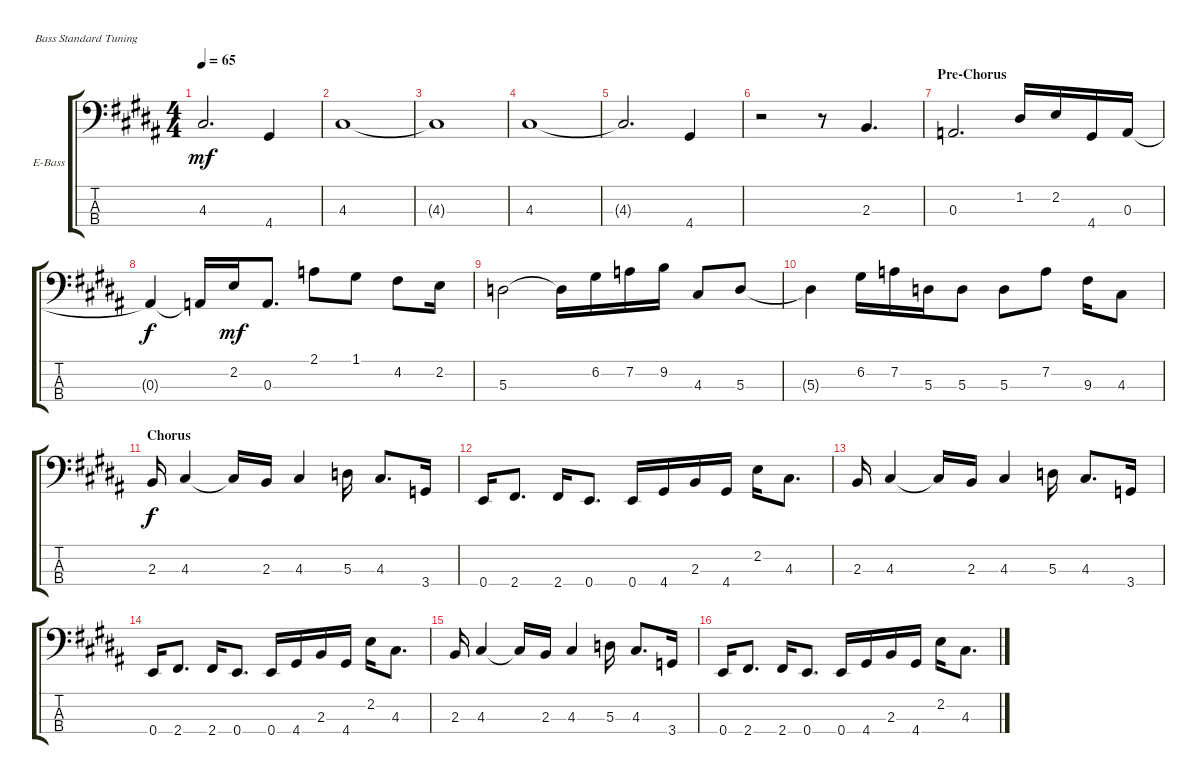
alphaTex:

\bracketExtendMode groupsimilarinstruments
\firstSystemTrackNameOrientation horizontal
\otherSystemsTrackNameOrientation horizontal
\track ("Electric Bass" "E-Bass") {multiBarRest instrument electricbassfinger}
\staff {score tabs}
\tuning (G2 D2 A1 E1)
\ts (4 4)
\tempo 65
\clef f4
\ks g#minor
4.3{t}.2{d dy mf} 4.4.4 |
4.3.1 |
4.3{t}.1 |
4.3.1 |
4.3{t}.2{d} 4.4.4 |
r.2 r.8 2.3.4{d} |
\section ("" "Pre-Chorus")
0.3.2{d} 1.2.16 2.2.16 4.4.16 0.3.16 |
0.3{t}.4{dy f} 0.3{t}.16 2.2.16{dy mf} 0.3.8{d} 2.1.8 1.1.8 4.2.8 2.2.16 |
5.3.2 5.3{t}.16 6.2.16 7.2.16 9.2.16 4.3.8 5.3.8 |
5.3{t}.4 6.2.16 7.2.16 5.3.16 5.3.8 5.3.8 7.2.8 9.3.16 4.3.8 |
\section ("" "Chorus")
2.3.16{dy f} 4.3.4 4.3{t}.16 2.3.16 4.3.4 5.3.16 4.3.8{d} 3.4.16 |
0.4.16 2.4.8{d} 2.4.16 0.4.8{d} 0.4.16 4.4.16 2.3.16 4.4.16 2.2.16 4.3.8{d} |
2.3.16 4.3.4 4.3{t}.16 2.3.16 4.3.4 5.3.16 4.3.8{d} 3.4.16 |
0.4.16 2.4.8{d} 2.4.16 0.4.8{d} 0.4.16 4.4.16 2.3.16 4.4.16 2.2.16 4.3.8{d} |
2.3.16 4.3.4 4.3{t}.16 2.3.16 4.3.4 5.3.16 4.3.8{d} 3.4.16 |
0.4.16 2.4.8{d} 2.4.16 0.4.8{d} 0.4.16 4.4.16 2.3.16 4.4.16 2.2.16 4.3.8{d}
